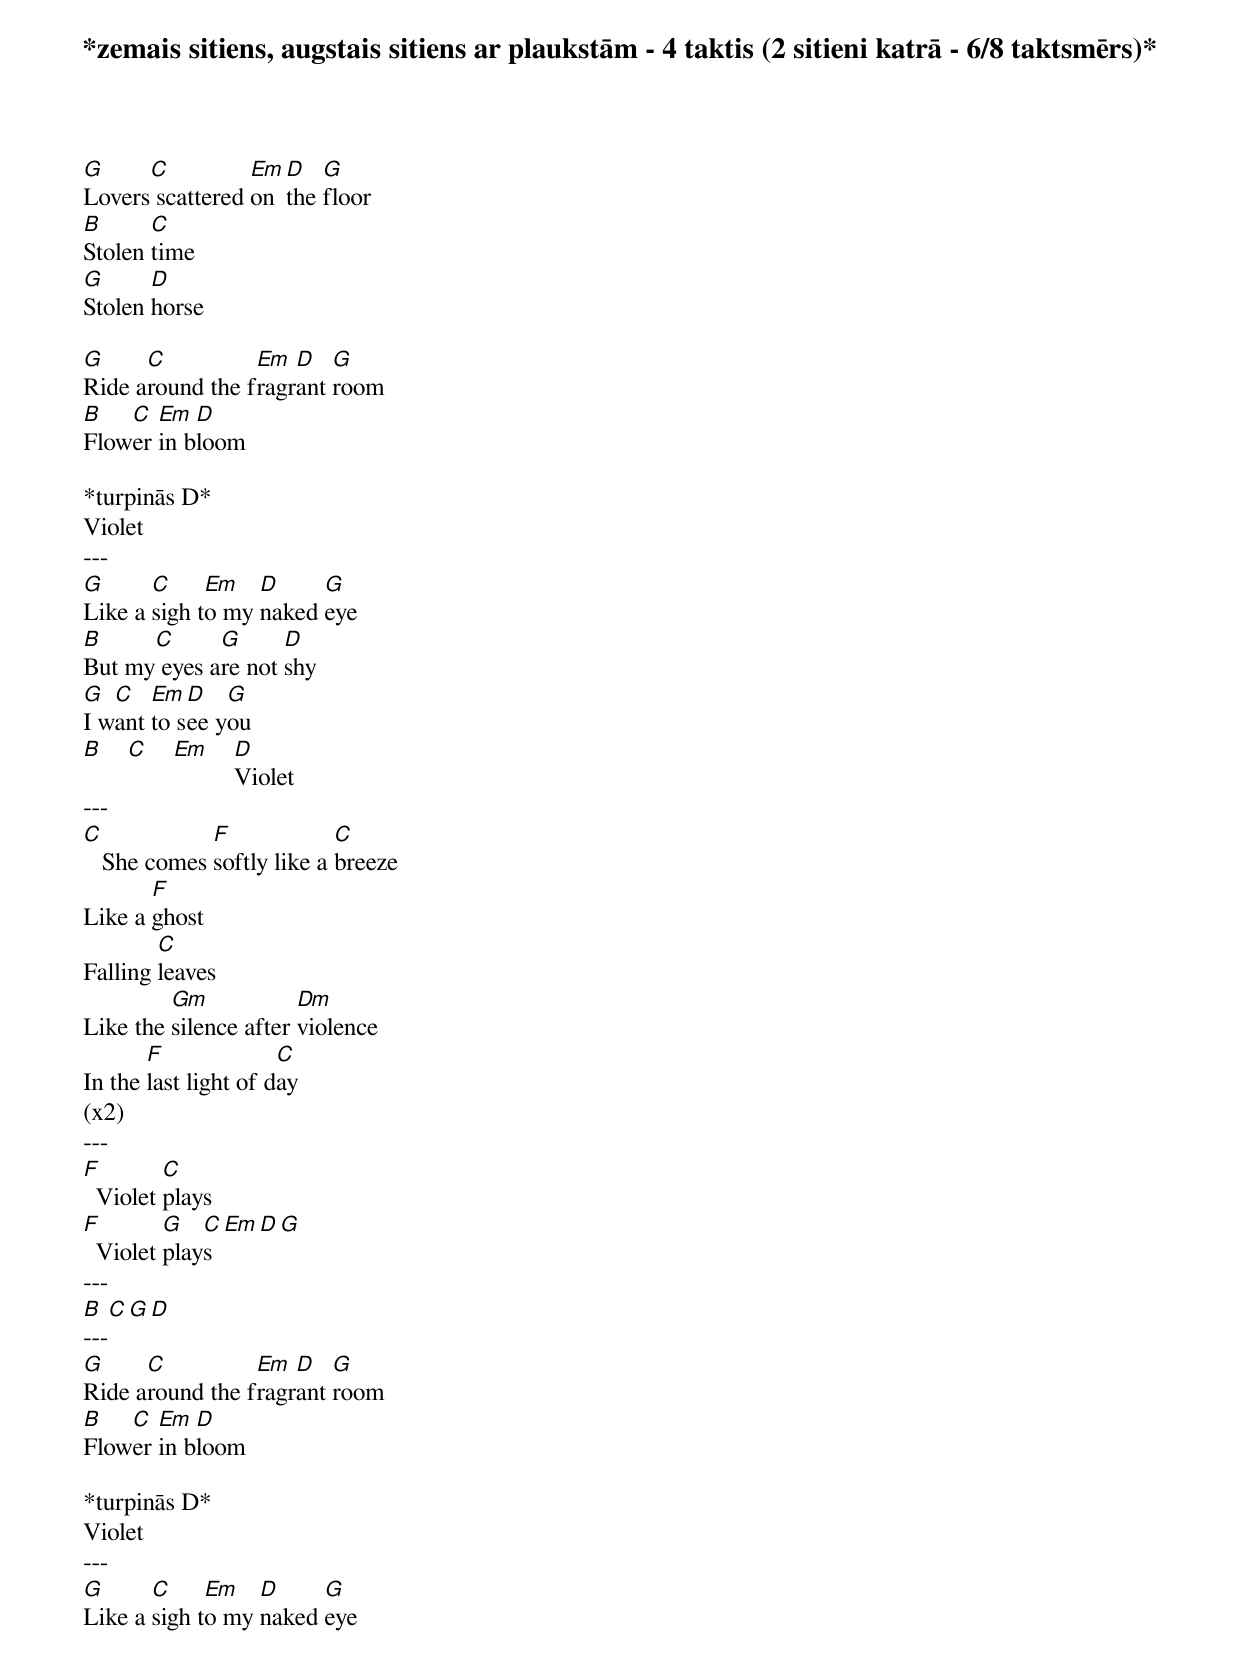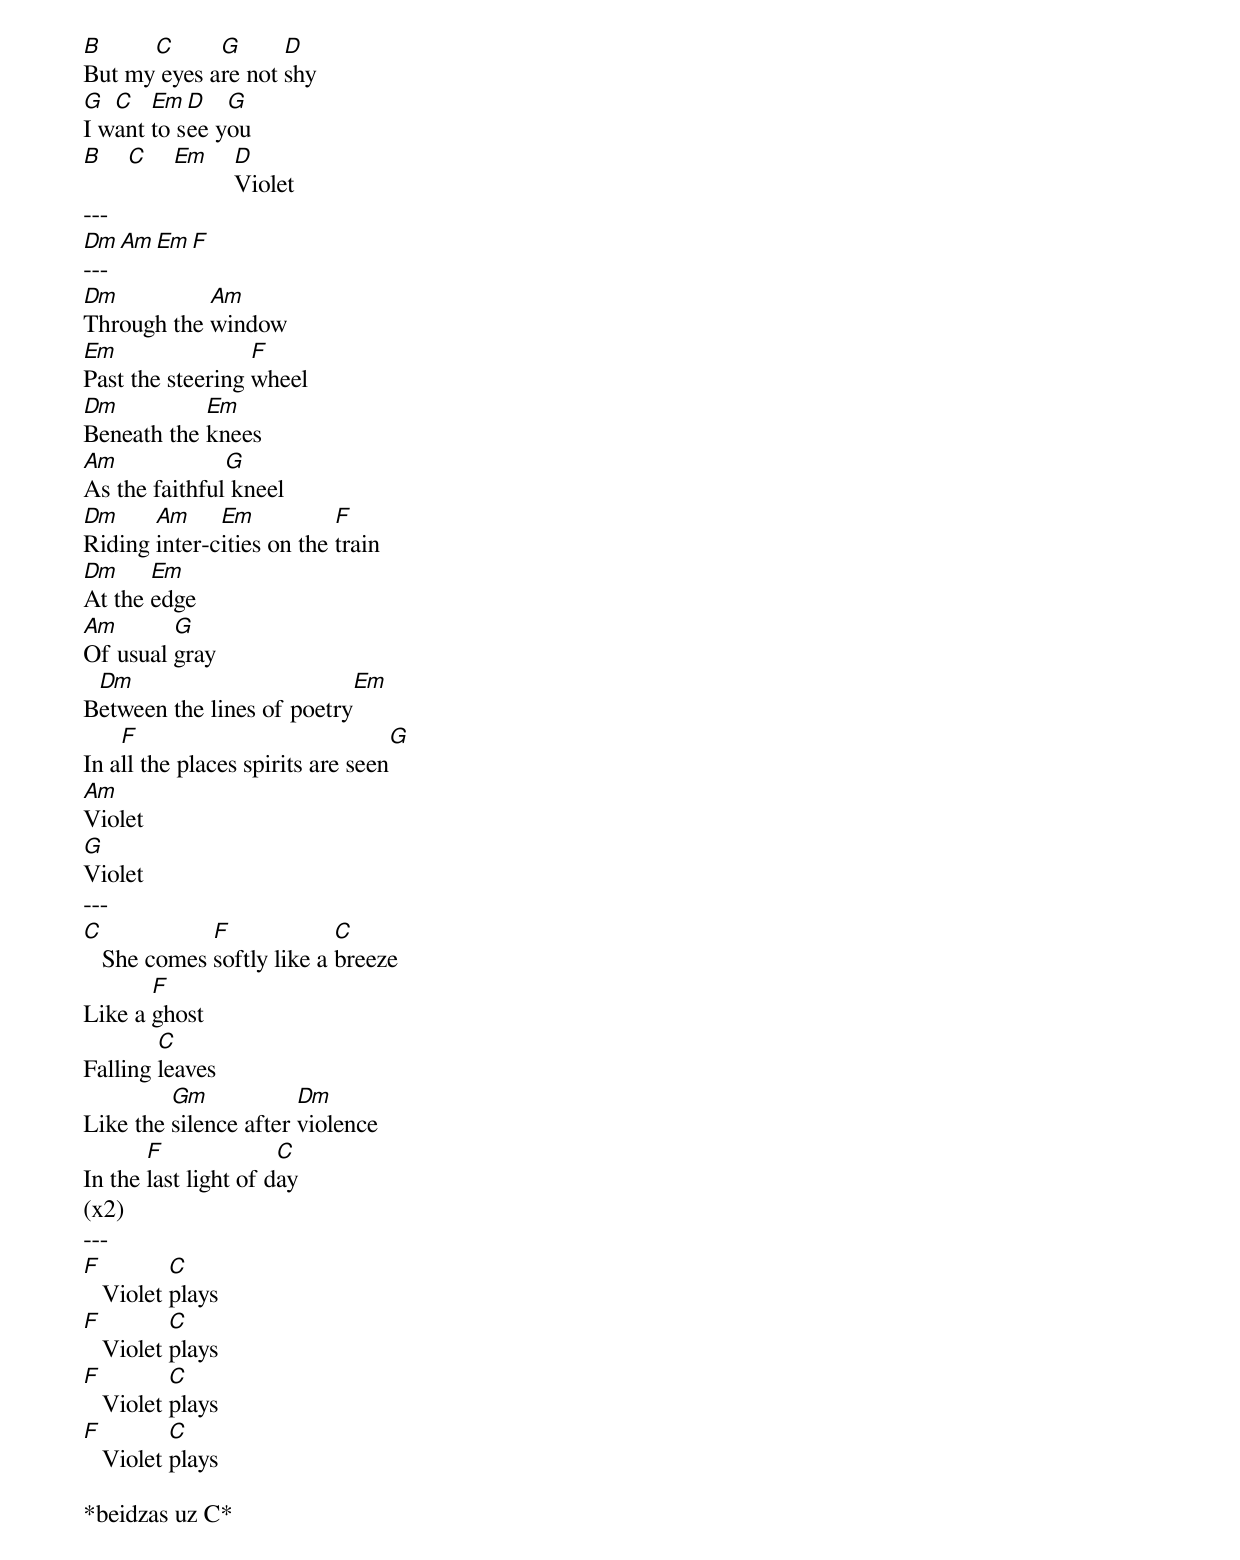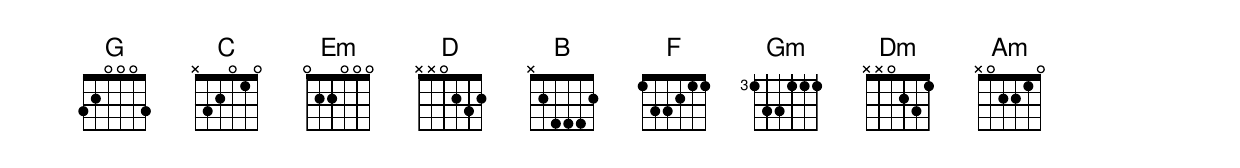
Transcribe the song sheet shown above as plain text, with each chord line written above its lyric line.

*zemais sitiens, augstais sitiens ar plaukstām - 4 taktis (2 sitieni katrā - 6/8 taktsmērs)*

G     C          Em D   G
Lovers scattered on the floor
B      C
Stolen time
G      D
Stolen horse

G     C          Em  D   G
Ride around the fragrant room
B   C  Em  D
Flower in bloom

*turpinās D*
Violet
---
G      C     Em   D     G
Like a sigh to my naked eye
B     C      G      D
But my eyes are not shy
G  C   Em  D   G
I want to see you
B   C   Em  D
            Violet
---
C            F             C
   She comes softly like a breeze
       F
Like a ghost
        C
Falling leaves
         Gm            Dm
Like the silence after violence
       F              C
In the last light of day
(x2)
---
F        C
  Violet plays
F        G   C   Em  D G
  Violet plays
---
B  C  G  D
---
G     C          Em  D   G
Ride around the fragrant room
B   C  Em  D
Flower in bloom

*turpinās D*
Violet
---
G      C     Em   D     G
Like a sigh to my naked eye
B     C      G      D
But my eyes are not shy
G  C   Em  D   G
I want to see you
B   C   Em  D
            Violet
---
Dm Am Em F
---
Dm          Am
Through the window
Em                F
Past the steering wheel
Dm          Em
Beneath the knees
Am             G
As the faithful kneel
Dm     Am     Em           F
Riding inter-cities on the train
Dm     Em
At the edge
Am       G
Of usual gray
 Dm                        Em
Between the lines of poetry
    F                             G
In all the places spirits are seen
Am
Violet
G
Violet
---
C            F             C
   She comes softly like a breeze
       F
Like a ghost
        C
Falling leaves
         Gm            Dm
Like the silence after violence
       F              C
In the last light of day
(x2)
---
F         C
   Violet plays
F         C
   Violet plays
F         C
   Violet plays
F         C
   Violet plays

*beidzas uz C*
